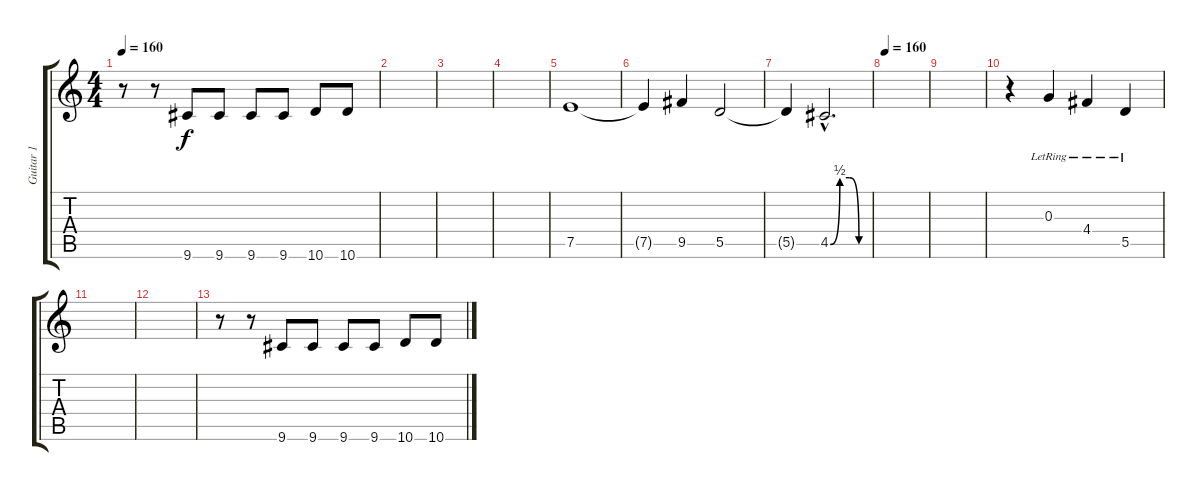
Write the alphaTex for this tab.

\track ("Guitar 1" "Guitar 1") {instrument acousticguitarnylon}
\staff {score tabs}
\tuning (E4 B3 G3 D3 A2 E2) {hide}
\ts (4 4)
\tempo 160
\clef g2
\ks c
r.8{dy f} r.8 9.6.8 9.6.8 9.6.8 9.6.8 10.6.8 10.6.8 |
|
|
|
7.5.1 |
7.5{t}.4 9.5.4 5.5.2 |
5.5{t}.4 4.5{be (custom 0 0 15 2 30 2 45 0 60 0) hac}.2{d} |
\tempo 160
|
|
r.4 0.3{lr}.4 4.4{lr}.4 5.5{lr}.4 |
|
|
r.8 r.8 9.6.8 9.6.8 9.6.8 9.6.8 10.6.8 10.6.8
